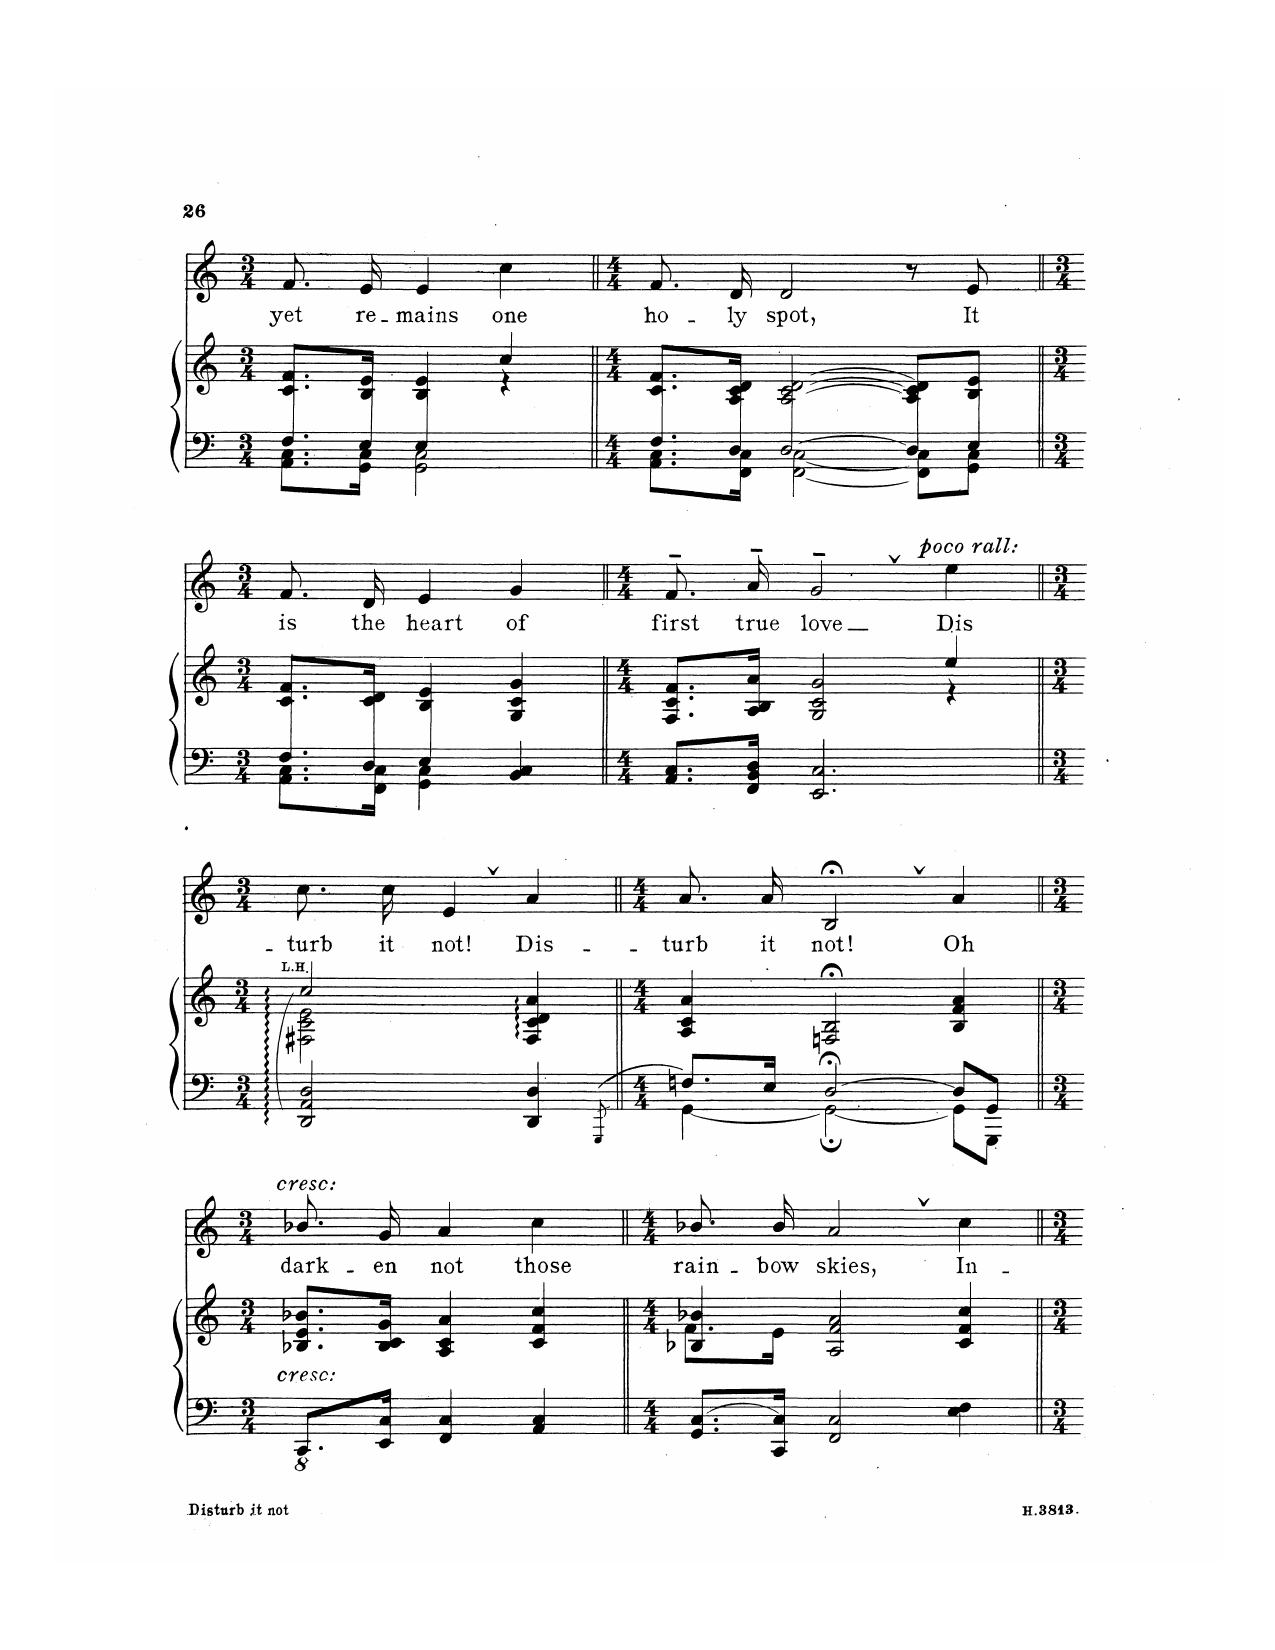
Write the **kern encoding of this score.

**kern	**kern	**kern	**text
*part2	*part2	*part1	*part1
*staff3	*staff2	*staff1	*staff1
*I"Piano	*	*I"Contralto	*
*I'Pno	*	*	*
*clefF4	*clefG2	*clefG2	*
*k[]	*k[]	*k[]	*
*M3/4	*M3/4	*M3/4	*
=16	=16	=16	=16
*^	*^	*	*
8.F/L	8.AA\ 8.C\L	8.c/ 8.f/L	2ryy	8.f/L	yet
16E/Jk	16GG\ 16C\Jk	16B/ 16e/Jk	.	16e/Jk	re-
4E\	2GG\ 2C\	4B/ 4e/	.	4e/	-mains
4ryy	.	4cc/	4r	4cc\	one
*	*	*v	*v	*	*
=17||	=17||	=17||	=17||	=17||
*M4/4	*	*M4/4	*M4/4	*
8.F/L	8.AA\ 8.C\L	8.c/ 8.f/L	8.f/L	ho-
16D/Jk	16FF\ 16C\Jk	16A/ 16c/ 16d/Jk	16d/Jk	-ly
[2D/	[2FF\ [<2C\	[2A/ [2c/ [2d/	2d/	spot,
8D/L]	8FF\] 8C\]L	8A/] 8c/] 8d/]L	8r	.
8E/J	8GG\ 8C\J	8B/ 8e/J	8e/	It
=18||	=18||	=18||	=18||	=18||
*M3/4	*	*M3/4	*M3/4	*
8.F/L	8.AA\ 8.C\L	8.c/ 8.f/L	8.f/L	is
16D/Jk	16FF\ 16C\Jk	16c/ 16d/Jk	16d/Jk	the
4E\	4GG\ 4C\	4B/ 4e/	4e/	heart
4ryy	4BB/ 4C/	4G/ 4c/ 4g/	4g/	of
*v	*v	*	*	*
=19	=19	=19	=19
*M4/4	*M4/4	*M4/4	*
*	*^	*	*
8.AA/ 8.C/L	8.F/ 8.c/ 8.f/L	2.ryy	8.f~>/L	first
16FF/ 16BB/ 16D/Jk	16A/ 16B/ 16a/Jk	.	16a~>/Jk	true
2.EE/ 2.C/	2G/ 2c/ 2g/	.	2g~>,/	love
!	!	!	!LO:TX:i:t=poco rall.	!
.	4ee/	4r	4ee\	Dis-
=20	=20	=20	=20	=20
*M3/4	*M3/4	*	*M3/4	*
*^	*	*	*	*
!	!	!LO:TX:a:t=L.H.	!	!	!
2DD/ 2AA/ 2D/	8...ryy	2cc/	2F#X\ 2c\ 2e\	8.cc\L	-– turb
.	.	.	.	16cc\Jk	it
*v	*v	*	*	*	*
.	.	.	4e,/	not!
4DD/ 4D/	(4F#/ 4c/ 4d/ 4a/	4ryy	4a/	Dis-
*^	*	*	*	*
.	8qGGG/	.	.	.	.
.	64GGG!	.	.	.	.
*	*	*v	*v	*	*
=21||	=21||	=21||	=21||	=21||
*M4/4	*	*M4/4	*M4/4	*
8.Fn/L	[4GG\	4A/ 4c/ 4a/	8.a/L	-turb
16E/Jk	.	.	16a/Jk	it
[2D;</	2GG;\_	2Fn/;< 2B/;<	2B;<,/	not!
!	!	!	!LO:TX:i:t=a tempo	!
8D/L]	8GG\L]	4B/ 4f/ 4a/	4a/	Oh
8GG/J	8GGG\J	.	.	.
*v	*v	*	*	*
=22||	=22||	=22||	=22||
*M3/4	*M3/4	*M3/4	*
*^	*	*	*
!	!	!	!LO:TX:a:i:t=cresc.	!
!	!	!LO:TX:b:i:t=cresc.	!	!
*v	*v	*	*	*
8.CCC/ 8.CC/L	8.B-X/ 8.c/ 8.b-X/L	8.b-X/L	dar-
16EE/ 16C/Jk	16B-/ 16c/ 16g/Jk	16g/Jk	-ken
4FF/ 4C/	4A/ 4c/ 4a/	4a/	not
4AA/ 4C/	4c/ 4f/ 4cc/	4cc\	those
=23||	=23||	=23||	=23||
*M4/4	*M4/4	*M4/4	*
*	*^	*	*
8.GG/ [8.C/L	4B-X/ 4b-X/	8.f\L	8.b-X/L	rain-
16CC/ 16C/]Jk	.	16e\Jk	16b-/Jk	-bow
2FF/ 2C/	2A/ 2f/ 2a/	2.ryy	2a,/	skies,
4E\ 4F\	4c/ 4f/ 4cc/	.	4cc\	In-
*	*v	*v	*	*
=||	=||	=||	=||
*-	*-	*-	*-
